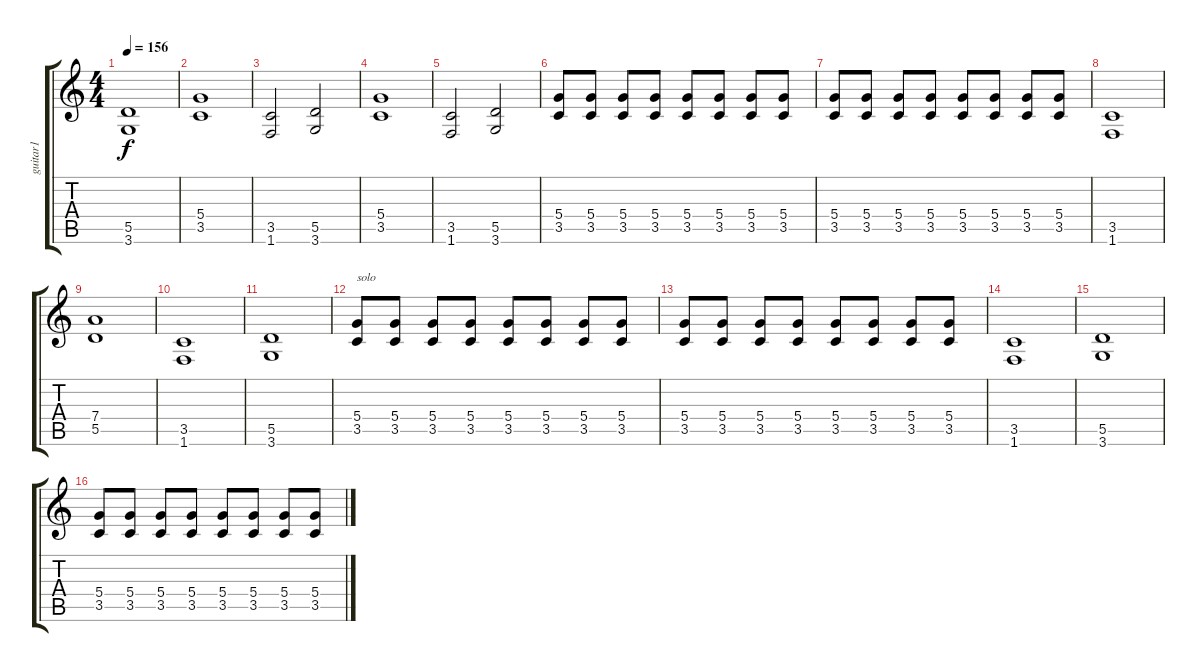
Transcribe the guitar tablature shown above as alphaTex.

\track ("guitar1" "guitar1") {instrument overdrivenguitar}
\staff {score tabs}
\tuning (E4 B3 G3 D3 A2 E2) {hide}
\ts (4 4)
\tempo 156
\clef g2
\ks c
(5.5 3.6).1{dy f} |
(5.4 3.5).1 |
(3.5 1.6).2 (5.5 3.6).2 |
(5.4 3.5).1 |
(3.5 1.6).2 (5.5 3.6).2 |
(5.4 3.5).8 (5.4 3.5).8 (5.4 3.5).8 (5.4 3.5).8 (5.4 3.5).8 (5.4 3.5).8 (5.4 3.5).8 (5.4 3.5).8 |
(5.4 3.5).8 (5.4 3.5).8 (5.4 3.5).8 (5.4 3.5).8 (5.4 3.5).8 (5.4 3.5).8 (5.4 3.5).8 (5.4 3.5).8 |
(3.5 1.6).1 |
(7.4 5.5).1 |
(3.5 1.6).1 |
(5.5 3.6).1 |
(5.4 3.5).8{txt "solo"} (5.4 3.5).8 (5.4 3.5).8 (5.4 3.5).8 (5.4 3.5).8 (5.4 3.5).8 (5.4 3.5).8 (5.4 3.5).8 |
(5.4 3.5).8 (5.4 3.5).8 (5.4 3.5).8 (5.4 3.5).8 (5.4 3.5).8 (5.4 3.5).8 (5.4 3.5).8 (5.4 3.5).8 |
(3.5 1.6).1 |
(5.5 3.6).1 |
(5.4 3.5).8 (5.4 3.5).8 (5.4 3.5).8 (5.4 3.5).8 (5.4 3.5).8 (5.4 3.5).8 (5.4 3.5).8 (5.4 3.5).8
